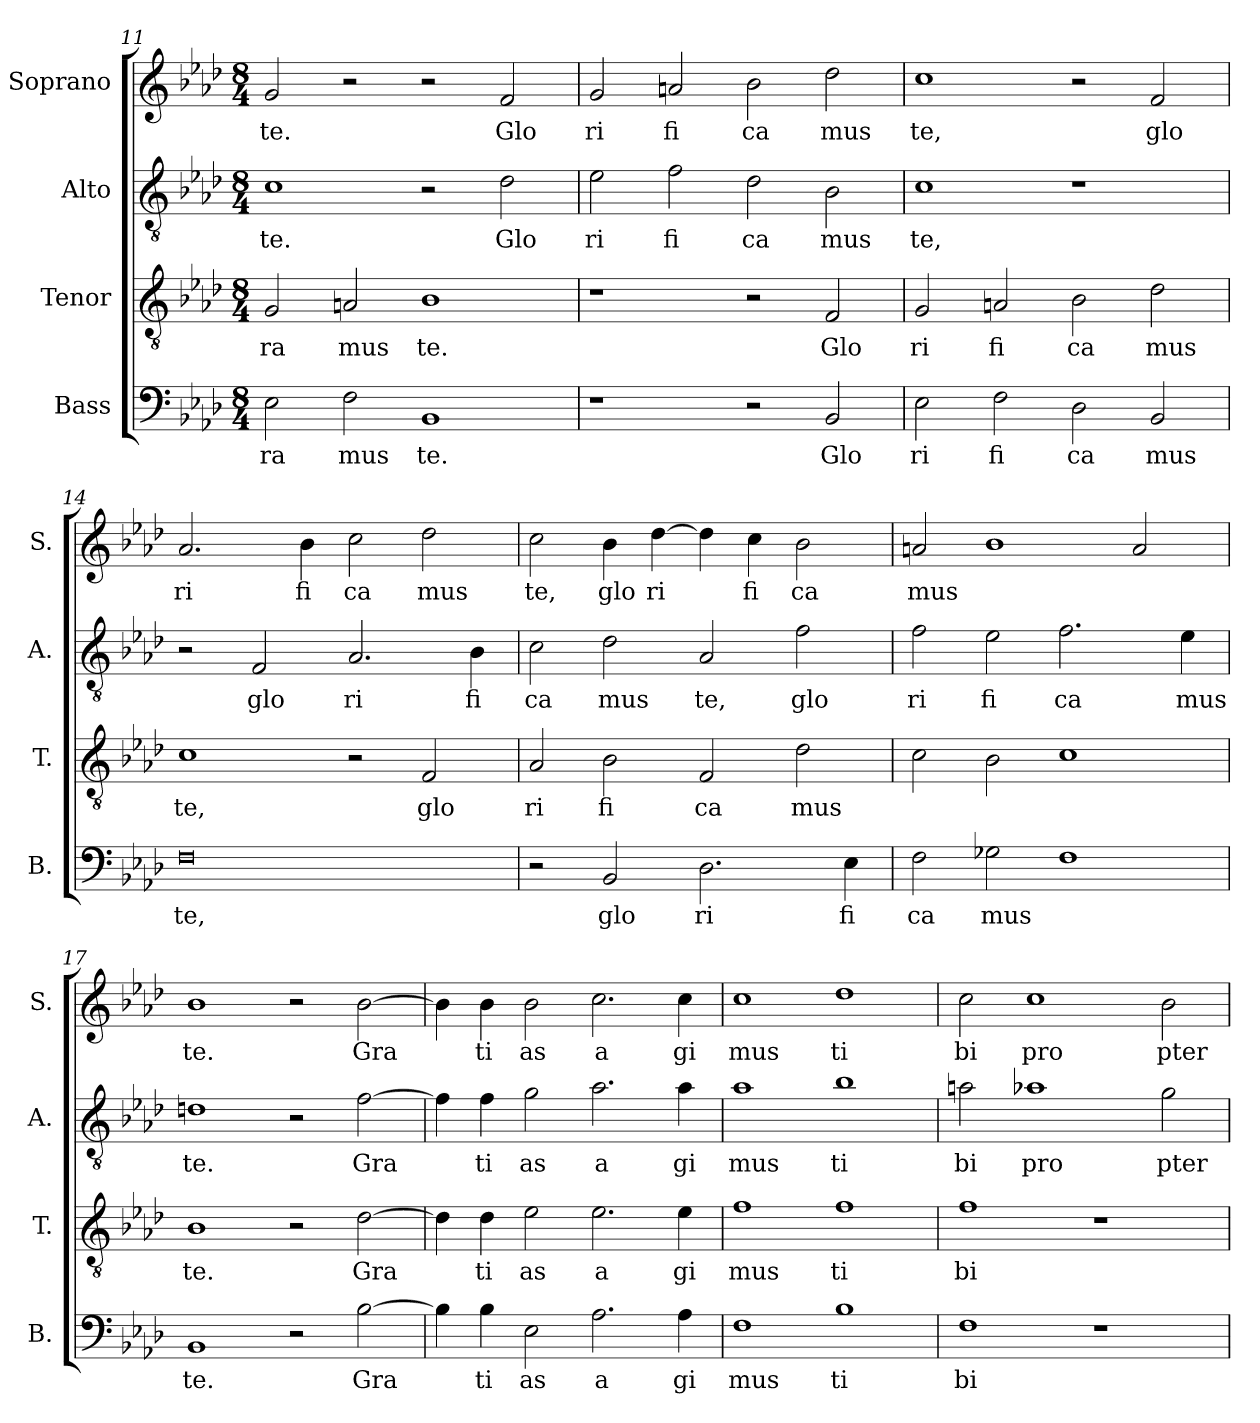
**kern	**text	**kern	**text	**kern	**text	**kern	**text
*part4	*part4	*part3	*part3	*part2	*part2	*part1	*part1
*staff4	*staff4	*staff3	*staff3	*staff2	*staff2	*staff1	*staff1
*I"Bass	*	*I"Tenor	*	*I"Alto	*	*I"Soprano	*
*I'B.	*	*I'T.	*	*I'A.	*	*I'S.	*
*clefF4	*	*clefGv2	*	*clefGv2	*	*clefG2	*
*k[b-e-a-d-]	*	*k[b-e-a-d-]	*	*k[b-e-a-d-]	*	*k[b-e-a-d-]	*
*M8/4	*	*M8/4	*	*M8/4	*	*M8/4	*
=11	=11	=11	=11	=11	=11	=11	=11
!	!LO:LY:b	!	!LO:LY:b	!	!LO:LY:b	!	!LO:LY:b
2E-\	ra	2G/	ra	1c	te.	2g/	te.
!	!LO:LY:b	!	!LO:LY:b	!	!	!	!
2F\	mus	2An/	mus	.	.	2r	.
!	!LO:LY:b	!	!LO:LY:b	!	!	!	!
1BB-	te.	1B-	te.	2r	.	2r	.
!	!	!	!	!	!LO:LY:b	!	!LO:LY:b
.	.	.	.	2d-\	Glo	2f/	Glo
=12	=12	=12	=12	=12	=12	=12	=12
!	!	!	!	!	!LO:LY:b	!	!LO:LY:b
1r	.	1r	.	2e-\	ri	2g/	ri
!	!	!	!	!	!LO:LY:b	!	!LO:LY:b
.	.	.	.	2f\	fi	2an/	fi
!	!	!	!	!	!LO:LY:b	!	!LO:LY:b
2r	.	2r	.	2d-\	ca	2b-\	ca
!	!LO:LY:b	!	!LO:LY:b	!	!LO:LY:b	!	!LO:LY:b
2BB-/	Glo	2F/	Glo	2B-\	mus	2dd-\	mus
=13	=13	=13	=13	=13	=13	=13	=13
!	!LO:LY:b	!	!LO:LY:b	!	!LO:LY:b	!	!LO:LY:b
2E-\	ri	2G/	ri	1c	te,	1cc	te,
!	!LO:LY:b	!	!LO:LY:b	!	!	!	!
2F\	fi	2An/	fi	.	.	.	.
!	!LO:LY:b	!	!LO:LY:b	!	!	!	!
2D-\	ca	2B-\	ca	1r	.	2r	.
!	!LO:LY:b	!	!LO:LY:b	!	!	!	!LO:LY:b
2BB-/	mus	2d-\	mus	.	.	2f/	glo
=14	=14	=14	=14	=14	=14	=14	=14
!	!LO:LY:b	!	!LO:LY:b	!	!	!	!LO:LY:b
0F	te,	1c	te,	2r	.	2.a-/	ri
!	!	!	!	!	!LO:LY:b	!	!
.	.	.	.	2F/	glo	.	.
!	!	!	!	!	!	!	!LO:LY:b
.	.	.	.	.	.	4b-\	fi
!	!	!	!	!	!LO:LY:b	!	!LO:LY:b
.	.	2r	.	2.A-/	ri	2cc\	ca
!	!	!	!LO:LY:b	!	!	!	!LO:LY:b
.	.	2F/	glo	.	.	2dd-\	mus
!	!	!	!	!	!LO:LY:b	!	!
.	.	.	.	4B-\	fi	.	.
!!LO:LB:g=z
=15	=15	=15	=15	=15	=15	=15	=15
!	!	!	!LO:LY:b	!	!LO:LY:b	!	!LO:LY:b
2r	.	2A-/	ri	2c\	ca	2cc\	te,
!	!LO:LY:b	!	!LO:LY:b	!	!LO:LY:b	!	!LO:LY:b
2BB-/	glo	2B-\	fi	2d-\	mus	4b-\	glo
!	!	!	!	!	!	!	!LO:LY:b
.	.	.	.	.	.	[4dd-\	ri
!	!LO:LY:b	!	!LO:LY:b	!	!LO:LY:b	!	!
2.D-\	ri	2F/	ca	2A-/	te,	4dd-\]	.
!	!	!	!	!	!	!	!LO:LY:b
.	.	.	.	.	.	4cc\	fi
!	!	!	!LO:LY:b	!	!LO:LY:b	!	!LO:LY:b
.	.	2d-\	mus	2f\	glo	2b-\	ca
!	!LO:LY:b	!	!	!	!	!	!
4E-\	fi	.	.	.	.	.	.
=16	=16	=16	=16	=16	=16	=16	=16
!	!LO:LY:b	!	!	!	!LO:LY:b	!	!LO:LY:b
2F\	ca	2c\	.	2f\	ri	2an/	mus
!	!LO:LY:b	!	!	!	!LO:LY:b	!	!
2G-X\	mus	2B-\	.	2e-\	fi	1b-	.
!	!	!	!	!	!LO:LY:b	!	!
1F	.	1c	.	2.f\	ca	.	.
.	.	.	.	.	.	2a/	.
!	!	!	!	!	!LO:LY:b	!	!
.	.	.	.	4e-\	mus	.	.
=17	=17	=17	=17	=17	=17	=17	=17
!	!LO:LY:b	!	!LO:LY:b	!	!LO:LY:b	!	!LO:LY:b
1BB-	te.	1B-	te.	1dn	te.	1b-	te.
2r	.	2r	.	2r	.	2r	.
!	!LO:LY:b	!	!LO:LY:b	!	!LO:LY:b	!	!LO:LY:b
[2B-\	Gra	[2d-\	Gra	[2f\	Gra	[2b-\	Gra
=18	=18	=18	=18	=18	=18	=18	=18
4B-\]	.	4d-\]	.	4f\]	.	4b-\]	.
!	!LO:LY:b	!	!LO:LY:b	!	!LO:LY:b	!	!LO:LY:b
4B-\	ti	4d-\	ti	4f\	ti	4b-\	ti
!	!LO:LY:b	!	!LO:LY:b	!	!LO:LY:b	!	!LO:LY:b
2E-\	as	2e-\	as	2g\	as	2b-\	as
!	!LO:LY:b	!	!LO:LY:b	!	!LO:LY:b	!	!LO:LY:b
2.A-\	a	2.e-\	a	2.a-\	a	2.cc\	a
!	!LO:LY:b	!	!LO:LY:b	!	!LO:LY:b	!	!LO:LY:b
4A-\	gi	4e-\	gi	4a-\	gi	4cc\	gi
=19	=19	=19	=19	=19	=19	=19	=19
!	!LO:LY:b	!	!LO:LY:b	!	!LO:LY:b	!	!LO:LY:b
1F	mus	1f	mus	1a-	mus	1cc	mus
!	!LO:LY:b	!	!LO:LY:b	!	!LO:LY:b	!	!LO:LY:b
1B-	ti	1f	ti	1b-	ti	1dd-	ti
=20	=20	=20	=20	=20	=20	=20	=20
!	!LO:LY:b	!	!LO:LY:b	!	!LO:LY:b	!	!LO:LY:b
1F	bi	1f	bi	2an\	bi	2cc\	bi
!	!	!	!	!	!LO:LY:b	!	!LO:LY:b
.	.	.	.	1a-X	pro	1cc	pro
1r	.	1r	.	.	.	.	.
!	!	!	!	!	!LO:LY:b	!	!LO:LY:b
.	.	.	.	2g\	pter	2b-\	pter
=	=	=	=	=	=	=	=
*-	*-	*-	*-	*-	*-	*-	*-
